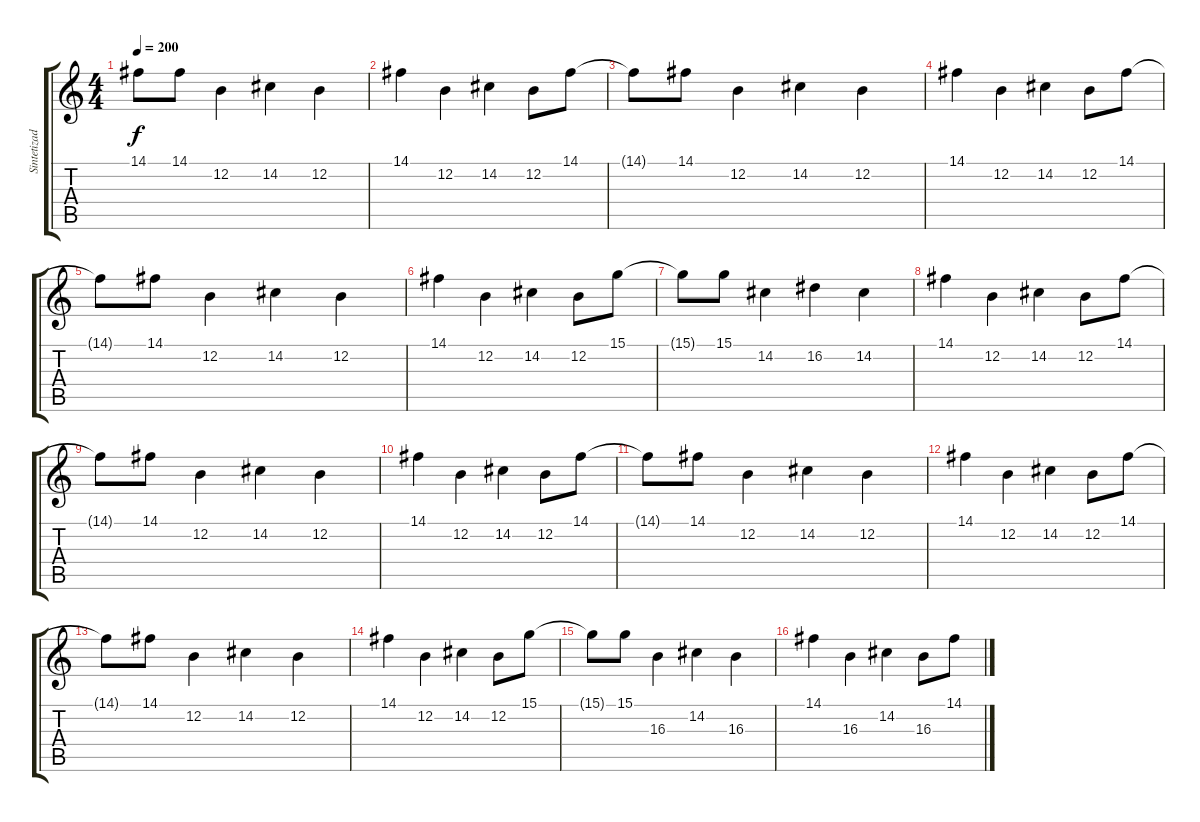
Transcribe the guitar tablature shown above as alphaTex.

\track ("Sintetizador 1" "Sintetizad") {instrument stringensemble1}
\staff {score tabs}
\tuning (E4 B3 G3 D3 A2 E2) {hide}
\ts (4 4)
\tempo 200
\clef g2
\ks c
14.1{t}.8{dy f} 14.1.8 12.2.4 14.2.4 12.2.4 |
14.1.4 12.2.4 14.2.4 12.2.8 14.1.8 |
14.1{t}.8 14.1.8 12.2.4 14.2.4 12.2.4 |
14.1.4 12.2.4 14.2.4 12.2.8 14.1.8 |
14.1{t}.8 14.1.8 12.2.4 14.2.4 12.2.4 |
14.1.4 12.2.4 14.2.4 12.2.8 15.1.8 |
15.1{t}.8 15.1.8 14.2.4 16.2.4 14.2.4 |
14.1.4 12.2.4 14.2.4 12.2.8 14.1.8 |
14.1{t}.8 14.1.8 12.2.4 14.2.4 12.2.4 |
14.1.4 12.2.4 14.2.4 12.2.8 14.1.8 |
14.1{t}.8 14.1.8 12.2.4 14.2.4 12.2.4 |
14.1.4 12.2.4 14.2.4 12.2.8 14.1.8 |
14.1{t}.8 14.1.8 12.2.4 14.2.4 12.2.4 |
14.1.4 12.2.4 14.2.4 12.2.8 15.1.8 |
15.1{t}.8 15.1.8 16.3.4 14.2.4 16.3.4 |
14.1.4 16.3.4 14.2.4 16.3.8 14.1.8
